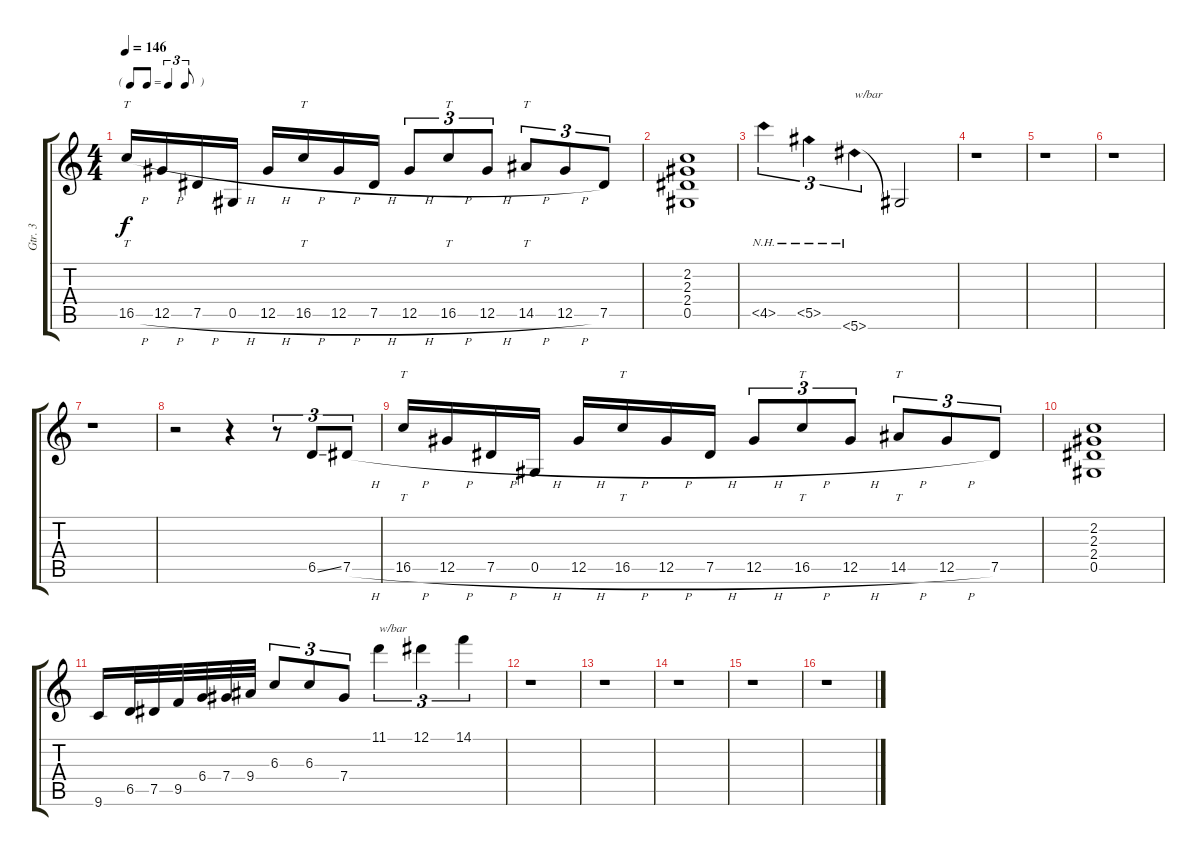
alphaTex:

\track ("Gtr. 3" "Gtr. 3") {instrument distortionguitar}
\staff {score tabs}
\tuning (Eb4 Bb3 Gb3 Db3 Ab2 Eb2) {hide}
\ts (4 4)
\tf triplet8th
\tempo 146
\clef g2
\ks c
16.5{h}.16{tt dy f} 12.5{h}.16 7.5{h}.16 0.5{h}.16 12.5{h}.16 16.5{h}.16{tt} 12.5{h}.16 7.5{h}.16 12.5{h}.8{tu (3 2)} 16.5{h}.8{tt tu (3 2)} 12.5{h}.8{tu (3 2)} 14.5{h}.8{tt tu (3 2)} 12.5{h}.8{tu (3 2)} 7.5.8{tu (3 2)} |
(2.2 2.3 2.4 0.5).1 |
4.5{nh}.4{tu (3 2)} 5.5{nh}.4{tu (3 2)} 5.6{nh}.4{tu (3 2) txt "w/bar"} 5.6{t}.2 |
r.1 |
r.1 |
r.1 |
r.1 |
r.2 r.4 r.8{tu (3 2)} 6.5{ss}.8{tu (3 2)} 7.5{h}.8{tu (3 2)} |
16.5{h}.16{tt} 12.5{h}.16 7.5{h}.16 0.5{h}.16 12.5{h}.16 16.5{h}.16{tt} 12.5{h}.16 7.5{h}.16 12.5{h}.8{tu (3 2)} 16.5{h}.8{tt tu (3 2)} 12.5{h}.8{tu (3 2)} 14.5{h}.8{tt tu (3 2)} 12.5{h}.8{tu (3 2)} 7.5.8{tu (3 2)} |
(2.2 2.3 2.4 0.5).1 |
9.6.16 6.5.32 7.5.32 9.5.32 6.4.32 7.4.32 9.4.32 6.3.8{tu (3 2)} 6.3.8{tu (3 2)} 7.4.8{tu (3 2)} 11.1.4{tu (3 2) txt "w/bar"} 12.1.4{tu (3 2)} 14.1.4{tu (3 2)} |
r.1 |
r.1 |
r.1 |
r.1 |
r.1
